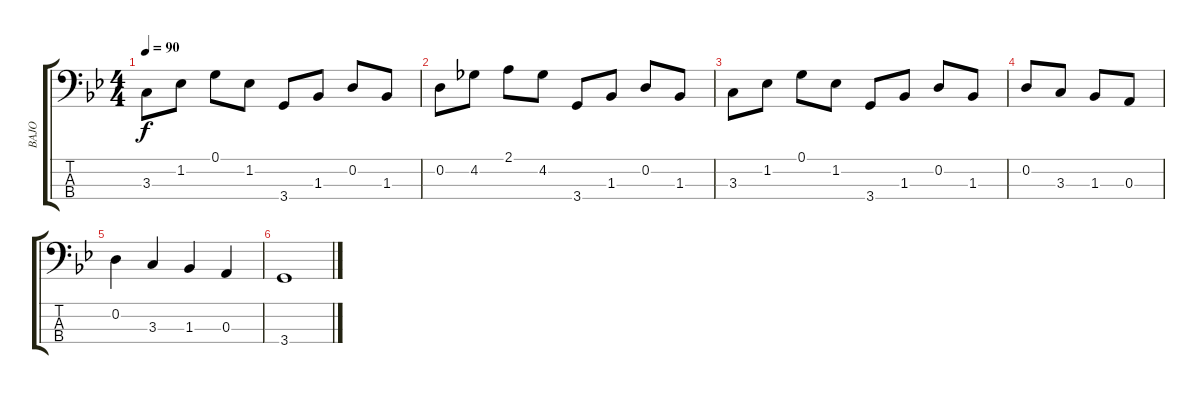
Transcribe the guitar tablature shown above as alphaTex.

\track ("BAJO" "BAJO") {instrument electricbassfinger}
\staff {score tabs}
\tuning (G2 D2 A1 E1) {hide}
\ts (4 4)
\tempo 90
\clef f4
\ks gminor
3.3.8{dy f} 1.2.8 0.1.8 1.2.8 3.4.8 1.3.8 0.2.8 1.3.8 |
0.2.8 4.2.8 2.1.8 4.2.8 3.4.8 1.3.8 0.2.8 1.3.8 |
3.3.8 1.2.8 0.1.8 1.2.8 3.4.8 1.3.8 0.2.8 1.3.8 |
0.2.8 3.3.8 1.3.8 0.3.8 |
0.2.4 3.3.4 1.3.4 0.3.4 |
3.4.1
